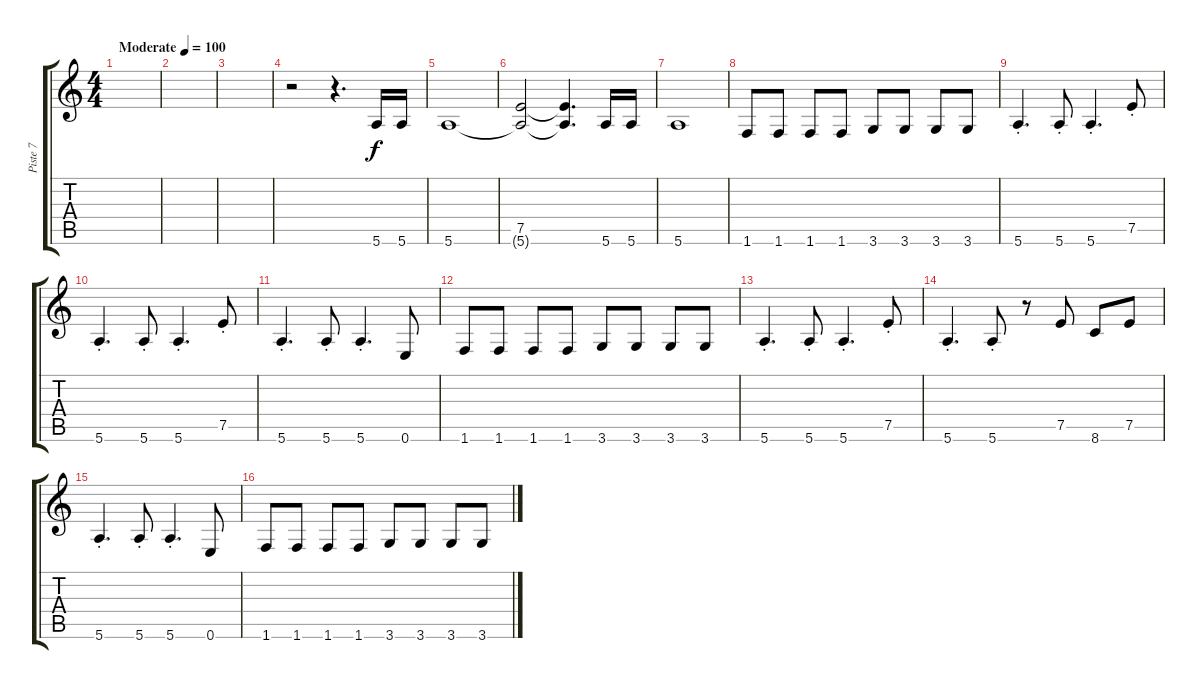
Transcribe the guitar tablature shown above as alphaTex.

\track ("Piste 7" "Piste 7") {instrument electricbassfinger}
\staff {score tabs}
\tuning (E4 B3 G3 D3 A2 E2) {hide}
\ts (4 4)
\tempo (100 "Moderate")
\clef g2
\ks c
|
|
|
r.2 r.4{d} 5.6.16 5.6.16 |
5.6.1 |
(7.5 5.6{t}).2 (7.5{t} 5.6{t}).4{d} 5.6.16 5.6.16 |
5.6.1 |
1.6.8 1.6.8 1.6.8 1.6.8 3.6.8 3.6.8 3.6.8 3.6.8 |
5.6{st}.4{d} 5.6{st}.8 5.6{st}.4{d} 7.5{st}.8 |
5.6{st}.4{d} 5.6{st}.8 5.6{st}.4{d} 7.5{st}.8 |
5.6{st}.4{d} 5.6{st}.8 5.6{st}.4{d} 0.6.8 |
1.6.8 1.6.8 1.6.8 1.6.8 3.6.8 3.6.8 3.6.8 3.6.8 |
5.6{st}.4{d} 5.6{st}.8 5.6{st}.4{d} 7.5{st}.8 |
5.6{st}.4{d} 5.6{st}.8 r.8 7.5.8 8.6.8 7.5.8 |
5.6{st}.4{d} 5.6{st}.8 5.6{st}.4{d} 0.6.8 |
1.6.8 1.6.8 1.6.8 1.6.8 3.6.8 3.6.8 3.6.8 3.6.8
